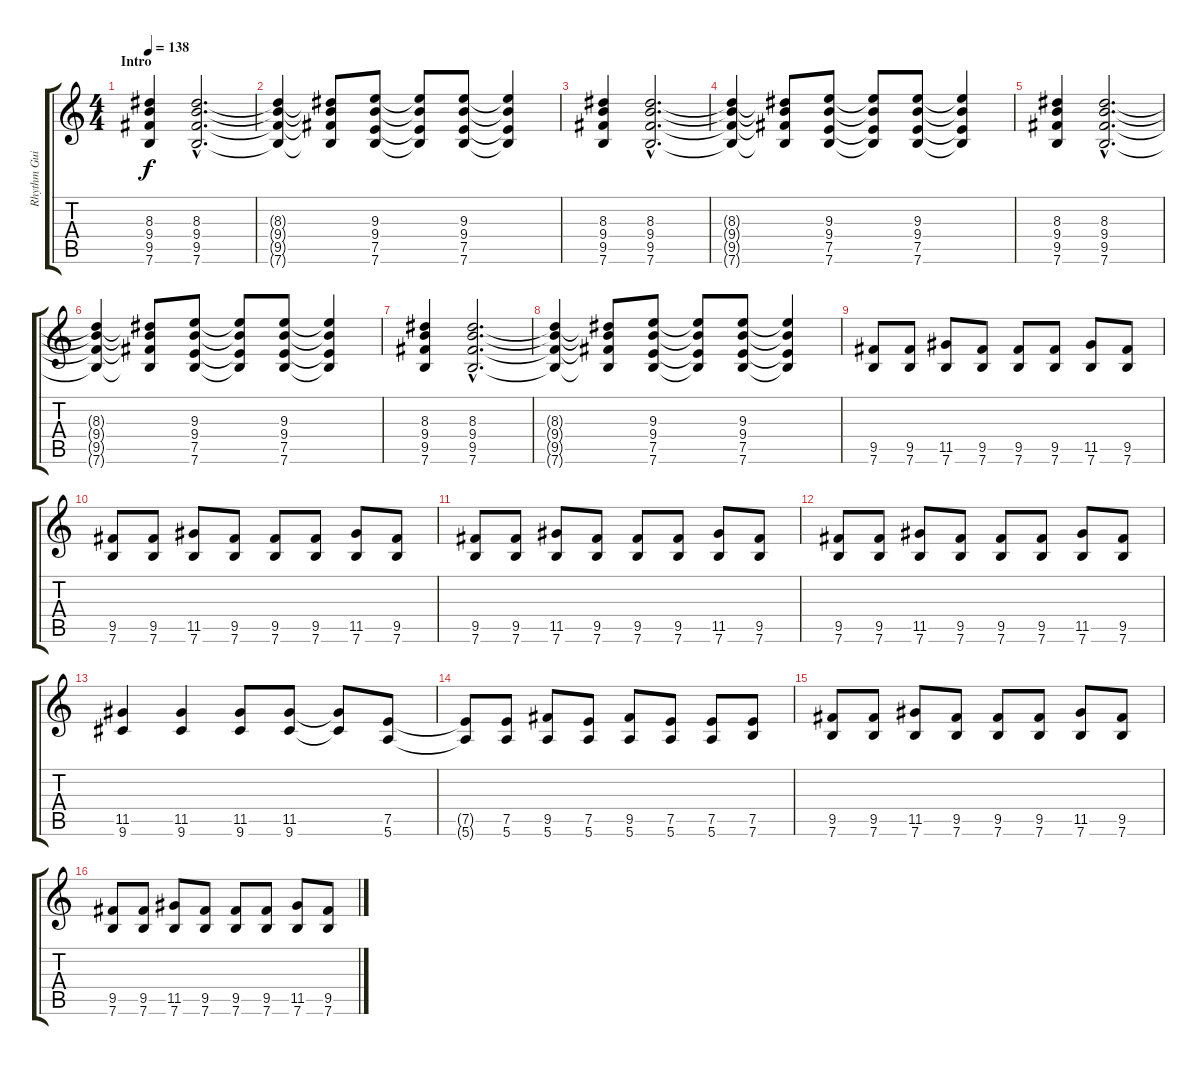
\track ("Rhythm Guitar 2" "Rhythm Gui") {instrument overdrivenguitar}
\staff {score tabs}
\tuning (E4 B3 G3 D3 A2 E2) {hide}
\ts (4 4)
\section ("" "Intro")
\tempo 138
\clef g2
\ks c
(8.3 9.4 9.5 7.6).4{dy f instrument overdrivenguitar} (8.3{hac} 9.4{hac} 9.5{hac} 7.6{hac}).2{d} |
(8.3{t} 9.4{t} 9.5{t} 7.6{t}).4 (8.3{t} 9.4{t} 9.5{t} 7.6{t}).8 (9.3 9.4 7.5 7.6).8 (9.3{t} 9.4{t} 7.5{t} 7.6{t}).8 (9.3 9.4 7.5 7.6).8 (9.3{t} 9.4{t} 7.5{t} 7.6{t}).4 |
(8.3 9.4 9.5 7.6).4 (8.3{hac} 9.4{hac} 9.5{hac} 7.6{hac}).2{d} |
(8.3{t} 9.4{t} 9.5{t} 7.6{t}).4 (8.3{t} 9.4{t} 9.5{t} 7.6{t}).8 (9.3 9.4 7.5 7.6).8 (9.3{t} 9.4{t} 7.5{t} 7.6{t}).8 (9.3 9.4 7.5 7.6).8 (9.3{t} 9.4{t} 7.5{t} 7.6{t}).4 |
(8.3 9.4 9.5 7.6).4 (8.3{hac} 9.4{hac} 9.5{hac} 7.6{hac}).2{d} |
(8.3{t} 9.4{t} 9.5{t} 7.6{t}).4 (8.3{t} 9.4{t} 9.5{t} 7.6{t}).8 (9.3 9.4 7.5 7.6).8 (9.3{t} 9.4{t} 7.5{t} 7.6{t}).8 (9.3 9.4 7.5 7.6).8 (9.3{t} 9.4{t} 7.5{t} 7.6{t}).4 |
(8.3 9.4 9.5 7.6).4 (8.3{hac} 9.4{hac} 9.5{hac} 7.6{hac}).2{d} |
(8.3{t} 9.4{t} 9.5{t} 7.6{t}).4 (8.3{t} 9.4{t} 9.5{t} 7.6{t}).8 (9.3 9.4 7.5 7.6).8 (9.3{t} 9.4{t} 7.5{t} 7.6{t}).8 (9.3 9.4 7.5 7.6).8 (9.3{t} 9.4{t} 7.5{t} 7.6{t}).4 |
(9.5 7.6).8 (9.5 7.6).8 (11.5 7.6).8 (9.5 7.6).8 (9.5 7.6).8 (9.5 7.6).8 (11.5 7.6).8 (9.5 7.6).8 |
(9.5 7.6).8 (9.5 7.6).8 (11.5 7.6).8 (9.5 7.6).8 (9.5 7.6).8 (9.5 7.6).8 (11.5 7.6).8 (9.5 7.6).8 |
(9.5 7.6).8 (9.5 7.6).8 (11.5 7.6).8 (9.5 7.6).8 (9.5 7.6).8 (9.5 7.6).8 (11.5 7.6).8 (9.5 7.6).8 |
(9.5 7.6).8 (9.5 7.6).8 (11.5 7.6).8 (9.5 7.6).8 (9.5 7.6).8 (9.5 7.6).8 (11.5 7.6).8 (9.5 7.6).8 |
(11.5 9.6).4 (11.5 9.6).4 (11.5 9.6).8 (11.5 9.6).8 (11.5{t} 9.6{t}).8 (7.5 5.6).8 |
(7.5{t} 5.6{t}).8 (7.5 5.6).8 (9.5 5.6).8 (7.5 5.6).8 (9.5 5.6).8 (7.5 5.6).8 (7.5 5.6).8 (7.5 7.6).8 |
(9.5 7.6).8 (9.5 7.6).8 (11.5 7.6).8 (9.5 7.6).8 (9.5 7.6).8 (9.5 7.6).8 (11.5 7.6).8 (9.5 7.6).8 |
(9.5 7.6).8 (9.5 7.6).8 (11.5 7.6).8 (9.5 7.6).8 (9.5 7.6).8 (9.5 7.6).8 (11.5 7.6).8 (9.5 7.6).8
